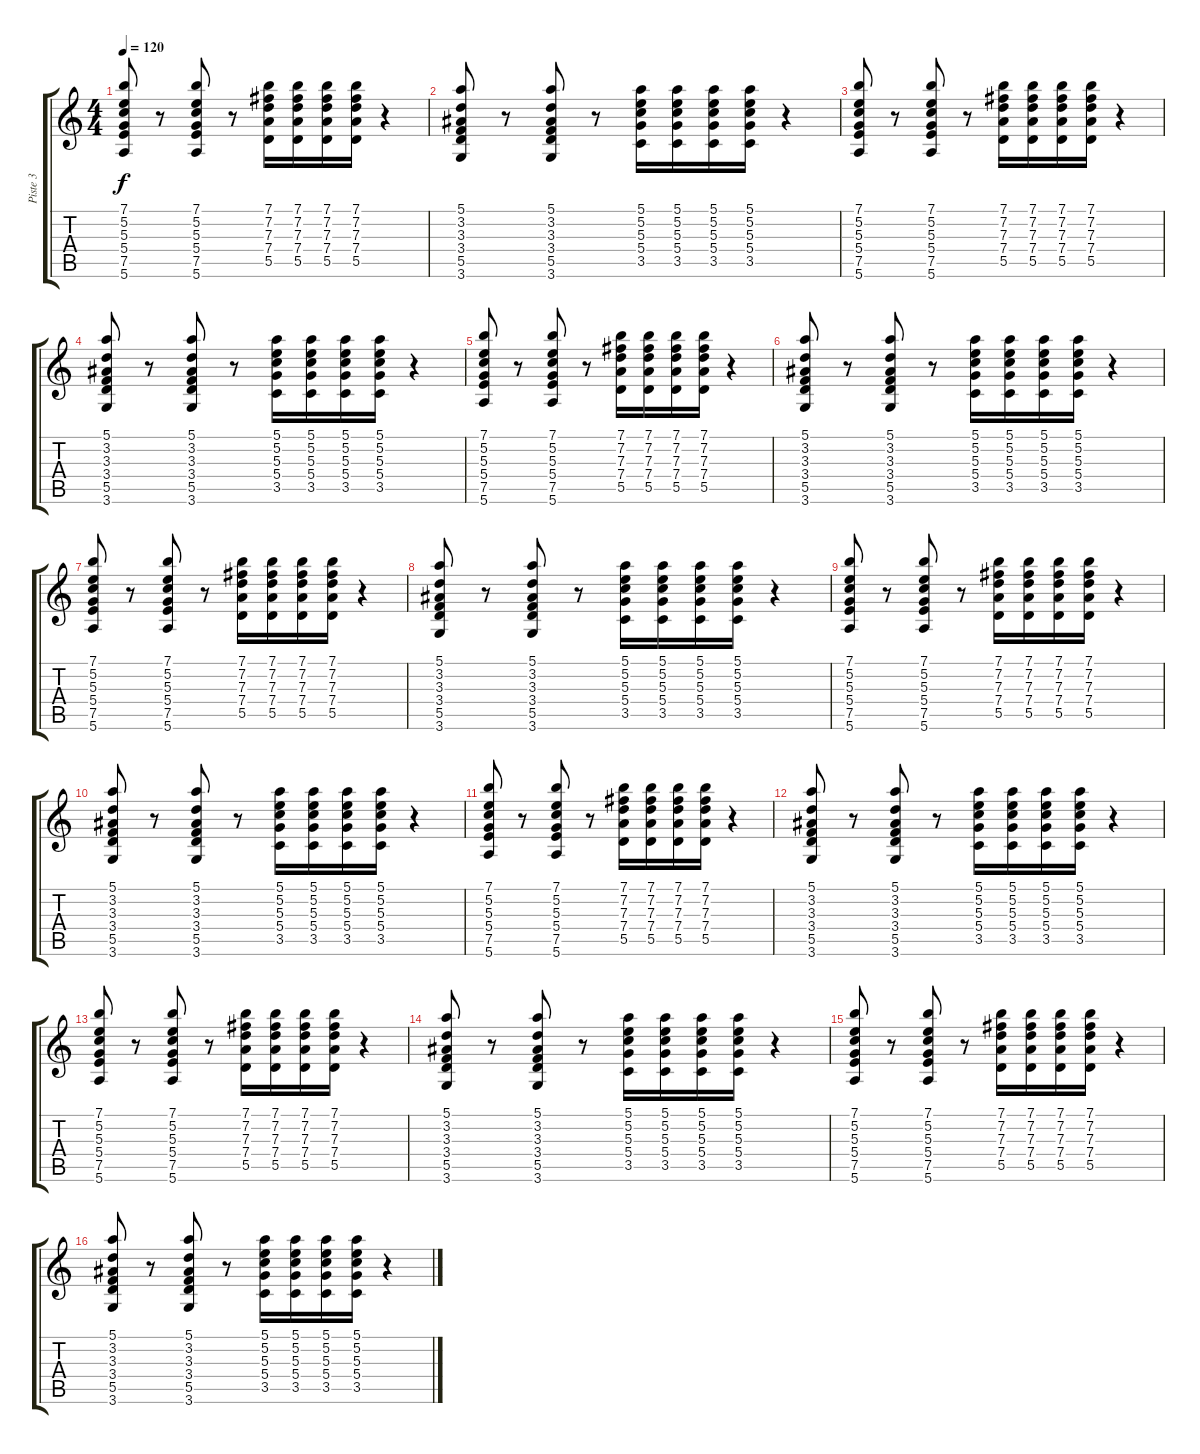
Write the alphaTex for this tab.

\track ("Piste 3" "Piste 3") {instrument electricguitarclean}
\staff {score tabs}
\tuning (E4 B3 G3 D3 A2 E2) {hide}
\ts (4 4)
\tempo 120
\clef g2
\ks c
(7.1 5.2 5.3 5.4 7.5 5.6).8{dy f} r.8 (7.1 5.2 5.3 5.4 7.5 5.6).8 r.8 (7.1 7.2 7.3 7.4 5.5).16 (7.1 7.2 7.3 7.4 5.5).16 (7.1 7.2 7.3 7.4 5.5).16 (7.1 7.2 7.3 7.4 5.5).16 r.4 |
(5.1 3.2 3.3 3.4 5.5 3.6).8 r.8 (5.1 3.2 3.3 3.4 5.5 3.6).8 r.8 (5.1 5.2 5.3 5.4 3.5).16 (5.1 5.2 5.3 5.4 3.5).16 (5.1 5.2 5.3 5.4 3.5).16 (5.1 5.2 5.3 5.4 3.5).16 r.4 |
(7.1 5.2 5.3 5.4 7.5 5.6).8 r.8 (7.1 5.2 5.3 5.4 7.5 5.6).8 r.8 (7.1 7.2 7.3 7.4 5.5).16 (7.1 7.2 7.3 7.4 5.5).16 (7.1 7.2 7.3 7.4 5.5).16 (7.1 7.2 7.3 7.4 5.5).16 r.4 |
(5.1 3.2 3.3 3.4 5.5 3.6).8 r.8 (5.1 3.2 3.3 3.4 5.5 3.6).8 r.8 (5.1 5.2 5.3 5.4 3.5).16 (5.1 5.2 5.3 5.4 3.5).16 (5.1 5.2 5.3 5.4 3.5).16 (5.1 5.2 5.3 5.4 3.5).16 r.4 |
(7.1 5.2 5.3 5.4 7.5 5.6).8 r.8 (7.1 5.2 5.3 5.4 7.5 5.6).8 r.8 (7.1 7.2 7.3 7.4 5.5).16 (7.1 7.2 7.3 7.4 5.5).16 (7.1 7.2 7.3 7.4 5.5).16 (7.1 7.2 7.3 7.4 5.5).16 r.4 |
(5.1 3.2 3.3 3.4 5.5 3.6).8 r.8 (5.1 3.2 3.3 3.4 5.5 3.6).8 r.8 (5.1 5.2 5.3 5.4 3.5).16 (5.1 5.2 5.3 5.4 3.5).16 (5.1 5.2 5.3 5.4 3.5).16 (5.1 5.2 5.3 5.4 3.5).16 r.4 |
(7.1 5.2 5.3 5.4 7.5 5.6).8 r.8 (7.1 5.2 5.3 5.4 7.5 5.6).8 r.8 (7.1 7.2 7.3 7.4 5.5).16 (7.1 7.2 7.3 7.4 5.5).16 (7.1 7.2 7.3 7.4 5.5).16 (7.1 7.2 7.3 7.4 5.5).16 r.4 |
(5.1 3.2 3.3 3.4 5.5 3.6).8 r.8 (5.1 3.2 3.3 3.4 5.5 3.6).8 r.8 (5.1 5.2 5.3 5.4 3.5).16 (5.1 5.2 5.3 5.4 3.5).16 (5.1 5.2 5.3 5.4 3.5).16 (5.1 5.2 5.3 5.4 3.5).16 r.4 |
(7.1 5.2 5.3 5.4 7.5 5.6).8 r.8 (7.1 5.2 5.3 5.4 7.5 5.6).8 r.8 (7.1 7.2 7.3 7.4 5.5).16 (7.1 7.2 7.3 7.4 5.5).16 (7.1 7.2 7.3 7.4 5.5).16 (7.1 7.2 7.3 7.4 5.5).16 r.4 |
(5.1 3.2 3.3 3.4 5.5 3.6).8 r.8 (5.1 3.2 3.3 3.4 5.5 3.6).8 r.8 (5.1 5.2 5.3 5.4 3.5).16 (5.1 5.2 5.3 5.4 3.5).16 (5.1 5.2 5.3 5.4 3.5).16 (5.1 5.2 5.3 5.4 3.5).16 r.4 |
(7.1 5.2 5.3 5.4 7.5 5.6).8 r.8 (7.1 5.2 5.3 5.4 7.5 5.6).8 r.8 (7.1 7.2 7.3 7.4 5.5).16 (7.1 7.2 7.3 7.4 5.5).16 (7.1 7.2 7.3 7.4 5.5).16 (7.1 7.2 7.3 7.4 5.5).16 r.4 |
(5.1 3.2 3.3 3.4 5.5 3.6).8 r.8 (5.1 3.2 3.3 3.4 5.5 3.6).8 r.8 (5.1 5.2 5.3 5.4 3.5).16 (5.1 5.2 5.3 5.4 3.5).16 (5.1 5.2 5.3 5.4 3.5).16 (5.1 5.2 5.3 5.4 3.5).16 r.4 |
(7.1 5.2 5.3 5.4 7.5 5.6).8 r.8 (7.1 5.2 5.3 5.4 7.5 5.6).8 r.8 (7.1 7.2 7.3 7.4 5.5).16 (7.1 7.2 7.3 7.4 5.5).16 (7.1 7.2 7.3 7.4 5.5).16 (7.1 7.2 7.3 7.4 5.5).16 r.4 |
(5.1 3.2 3.3 3.4 5.5 3.6).8 r.8 (5.1 3.2 3.3 3.4 5.5 3.6).8 r.8 (5.1 5.2 5.3 5.4 3.5).16 (5.1 5.2 5.3 5.4 3.5).16 (5.1 5.2 5.3 5.4 3.5).16 (5.1 5.2 5.3 5.4 3.5).16 r.4 |
(7.1 5.2 5.3 5.4 7.5 5.6).8 r.8 (7.1 5.2 5.3 5.4 7.5 5.6).8 r.8 (7.1 7.2 7.3 7.4 5.5).16 (7.1 7.2 7.3 7.4 5.5).16 (7.1 7.2 7.3 7.4 5.5).16 (7.1 7.2 7.3 7.4 5.5).16 r.4 |
(5.1 3.2 3.3 3.4 5.5 3.6).8 r.8 (5.1 3.2 3.3 3.4 5.5 3.6).8 r.8 (5.1 5.2 5.3 5.4 3.5).16 (5.1 5.2 5.3 5.4 3.5).16 (5.1 5.2 5.3 5.4 3.5).16 (5.1 5.2 5.3 5.4 3.5).16 r.4
